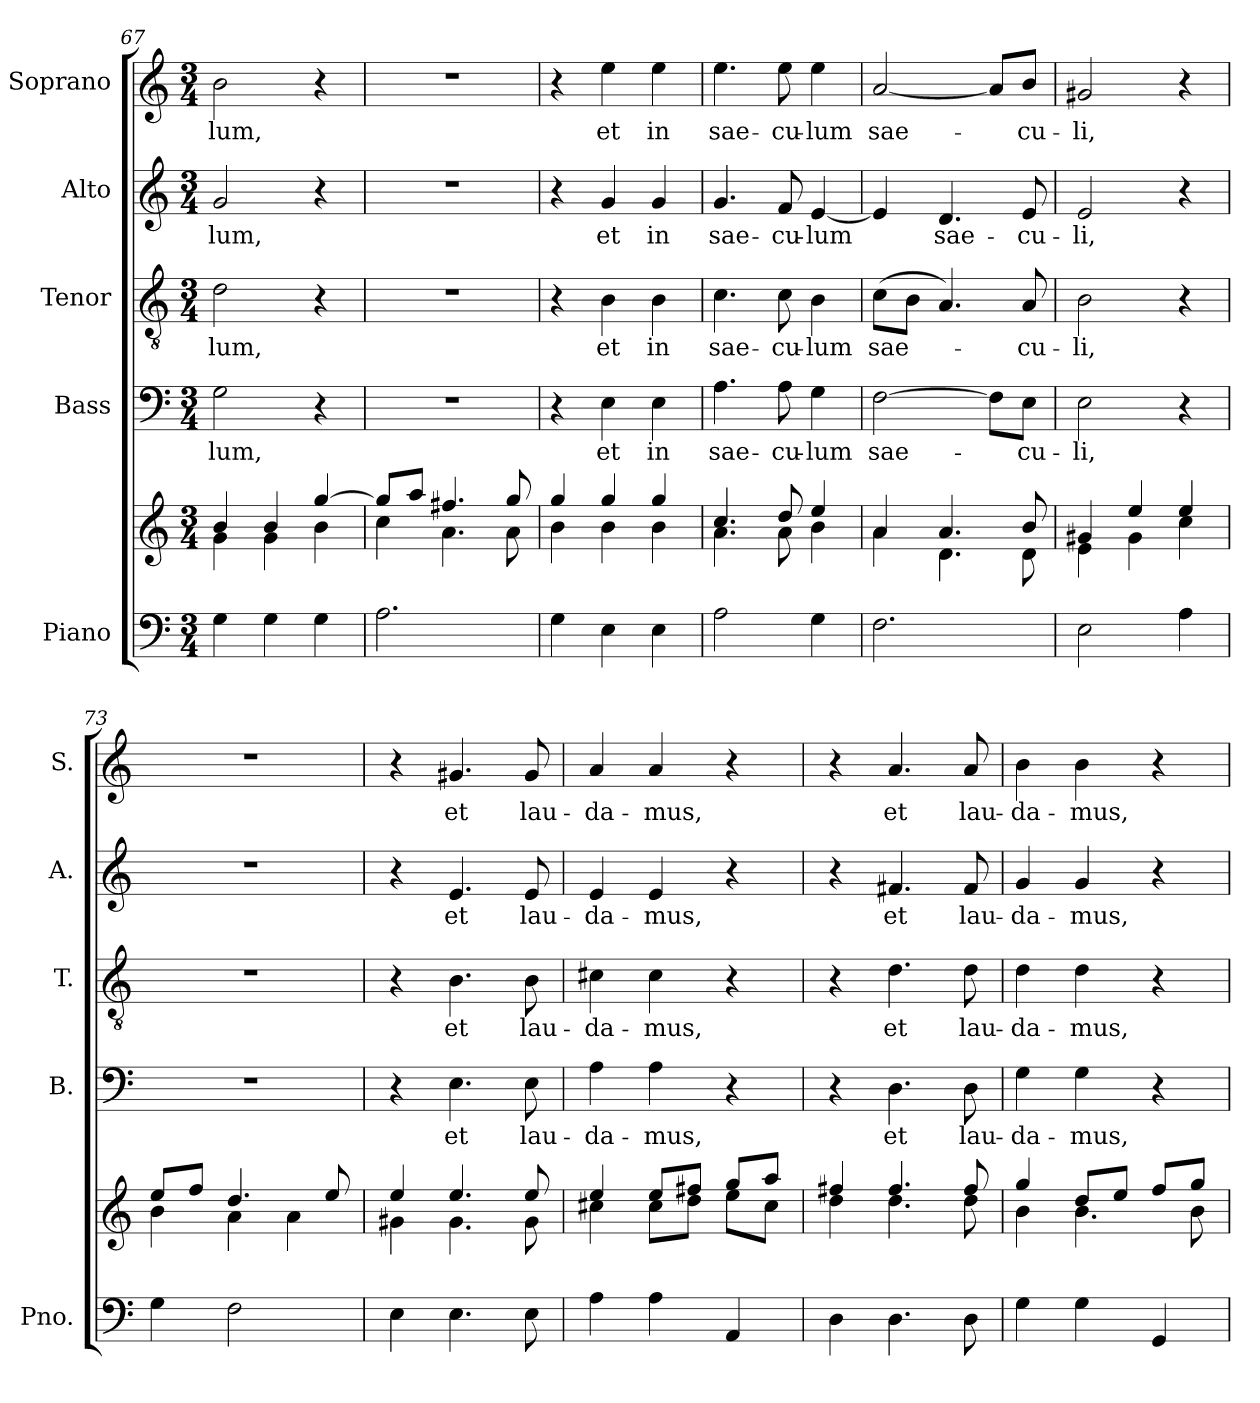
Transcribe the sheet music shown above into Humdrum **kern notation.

**kern	**kern	**kern	**text	**kern	**text	**kern	**text	**kern	**text
*part5	*part5	*part4	*part4	*part3	*part3	*part2	*part2	*part1	*part1
*staff6	*staff5	*staff4	*staff4	*staff3	*staff3	*staff2	*staff2	*staff1	*staff1
*I"Piano	*	*I"Bass	*	*I"Tenor	*	*I"Alto	*	*I"Soprano	*
*I'Pno.	*	*I'B.	*	*I'T.	*	*I'A.	*	*I'S.	*
*clefF4	*clefG2	*clefF4	*	*clefGv2	*	*clefG2	*	*clefG2	*
*k[]	*k[]	*k[]	*	*k[]	*	*k[]	*	*k[]	*
*M3/4	*M3/4	*M3/4	*	*M3/4	*	*M3/4	*	*M3/4	*
=67	=67	=67	=67	=67	=67	=67	=67	=67	=67
*	*^	*	*	*	*	*	*	*	*
!	!	!	!	!LO:LY:b	!	!LO:LY:b	!	!LO:LY:b	!	!LO:LY:b
4G\	4b/	4g\	2G\	lum,	2d\	lum,	2g/	lum,	2b\	lum,
4G\	4b/	4g\	.	.	.	.	.	.	.	.
4G\	[4gg/	4b\	4r	.	4r	.	4r	.	4r	.
=68	=68	=68	=68	=68	=68	=68	=68	=68	=68	=68
2.A\	8gg/L]	4cc\	2.r	.	2.r	.	2.r	.	2.r	.
.	8aa/J	.	.	.	.	.	.	.	.	.
.	4.ff#X/	4.a\	.	.	.	.	.	.	.	.
.	8gg/	8a\	.	.	.	.	.	.	.	.
=69	=69	=69	=69	=69	=69	=69	=69	=69	=69	=69
4G\	4gg/	4b\	4r	.	4r	.	4r	.	4r	.
!	!	!	!	!LO:LY:b	!	!LO:LY:b	!	!LO:LY:b	!	!LO:LY:b
4E\	4gg/	4b\	4E\	et	4B\	et	4g/	et	4ee\	et
!	!	!	!	!LO:LY:b	!	!LO:LY:b	!	!LO:LY:b	!	!LO:LY:b
4E\	4gg/	4b\	4E\	in	4B\	in	4g/	in	4ee\	in
=70	=70	=70	=70	=70	=70	=70	=70	=70	=70	=70
!	!	!	!	!LO:LY:b	!	!LO:LY:b	!	!LO:LY:b	!	!LO:LY:b
2A\	4.cc/	4.a\	4.A\	sae-	4.c\	sae-	4.g/	sae-	4.ee\	sae-
!	!	!	!	!LO:LY:b	!	!LO:LY:b	!	!LO:LY:b	!	!LO:LY:b
.	8dd/	8a\	8A\	cu-	8c\	cu-	8f/	cu-	8ee\	cu-
!	!	!	!	!LO:LY:b	!	!LO:LY:b	!	!LO:LY:b	!	!LO:LY:b
4G\	4ee/	4b\	4G\	lum	4B\	lum	[4e/	lum	4ee\	lum
!!LO:LB:g=z
=71	=71	=71	=71	=71	=71	=71	=71	=71	=71	=71
!	!	!	!	!LO:LY:b	!	!LO:LY:b	!	!	!	!LO:LY:b
2.F\	4a/	4a\	[2F\	sae-	(>8c\L	sae-	4e/]	.	[2a/	sae-
.	.	.	.	.	8B\J	.	.	.	.	.
!	!	!	!	!	!	!	!	!LO:LY:b	!	!
.	4.a/	4.d\	.	.	4.A/)	.	4.d/	sae-	.	.
.	.	.	8F\L]	.	.	.	.	.	8a/L]	.
!	!	!	!	!LO:LY:b	!	!LO:LY:b	!	!LO:LY:b	!	!LO:LY:b
.	8b/	8d\	8E\J	cu-	8A/	cu-	8e/	cu-	8b/J	cu-
=72	=72	=72	=72	=72	=72	=72	=72	=72	=72	=72
!	!	!	!	!LO:LY:b	!	!LO:LY:b	!	!LO:LY:b	!	!LO:LY:b
2E\	4g#X/	4e\	2E\	li,	2B\	li,	2e/	li,	2g#X/	li,
.	4ee/	4g#\	.	.	.	.	.	.	.	.
4A\	4ee/	4cc\	4r	.	4r	.	4r	.	4r	.
=73	=73	=73	=73	=73	=73	=73	=73	=73	=73	=73
4G\	8ee/L	4b\	2.r	.	2.r	.	2.r	.	2.r	.
.	8ff/J	.	.	.	.	.	.	.	.	.
2F\	4.dd/	4a\	.	.	.	.	.	.	.	.
.	.	4a\	.	.	.	.	.	.	.	.
.	8ee/	.	.	.	.	.	.	.	.	.
=74	=74	=74	=74	=74	=74	=74	=74	=74	=74	=74
4E\	4ee/	4g#X\	4r	.	4r	.	4r	.	4r	.
!	!	!	!	!LO:LY:b	!	!LO:LY:b	!	!LO:LY:b	!	!LO:LY:b
4.E\	4.ee/	4.g#\	4.E\	et	4.B\	et	4.e/	et	4.g#X/	et
!	!	!	!	!LO:LY:b	!	!LO:LY:b	!	!LO:LY:b	!	!LO:LY:b
8E\	8ee/	8g#\	8E\	lau-	8B\	lau-	8e/	lau-	8g#/	lau-
=75	=75	=75	=75	=75	=75	=75	=75	=75	=75	=75
!	!	!	!	!LO:LY:b	!	!LO:LY:b	!	!LO:LY:b	!	!LO:LY:b
4A\	4ee/	4cc#X\	4A\	da-	4c#X\	da-	4e/	da-	4a/	da-
!	!	!	!	!LO:LY:b	!	!LO:LY:b	!	!LO:LY:b	!	!LO:LY:b
4A\	8ee/L	8cc#\L	4A\	mus,	4c#\	mus,	4e/	mus,	4a/	mus,
.	8ff#X/J	8dd\J	.	.	.	.	.	.	.	.
4AA/	8gg/L	8ee\L	4r	.	4r	.	4r	.	4r	.
.	8aa/J	8cc#\J	.	.	.	.	.	.	.	.
=76	=76	=76	=76	=76	=76	=76	=76	=76	=76	=76
4D\	4ff#X/	4dd\	4r	.	4r	.	4r	.	4r	.
!	!	!	!	!LO:LY:b	!	!LO:LY:b	!	!LO:LY:b	!	!LO:LY:b
4.D\	4.ff#/	4.dd\	4.D\	et	4.d\	et	4.f#X/	et	4.a/	et
!	!	!	!	!LO:LY:b	!	!LO:LY:b	!	!LO:LY:b	!	!LO:LY:b
8D\	8ff#/	8dd\	8D\	lau-	8d\	lau-	8f#/	lau-	8a/	lau-
=77	=77	=77	=77	=77	=77	=77	=77	=77	=77	=77
!	!	!	!	!LO:LY:b	!	!LO:LY:b	!	!LO:LY:b	!	!LO:LY:b
4G\	4gg/	4b\	4G\	da-	4d\	da-	4g/	da-	4b\	da-
!	!	!	!	!LO:LY:b	!	!LO:LY:b	!	!LO:LY:b	!	!LO:LY:b
4G\	8dd/L	4.b\	4G\	mus,	4d\	mus,	4g/	mus,	4b\	mus,
.	8ee/J	.	.	.	.	.	.	.	.	.
4GG/	8ff/L	.	4r	.	4r	.	4r	.	4r	.
.	8gg/J	8b\	.	.	.	.	.	.	.	.
*	*v	*v	*	*	*	*	*	*	*	*
=	=	=	=	=	=	=	=	=	=
*-	*-	*-	*-	*-	*-	*-	*-	*-	*-
